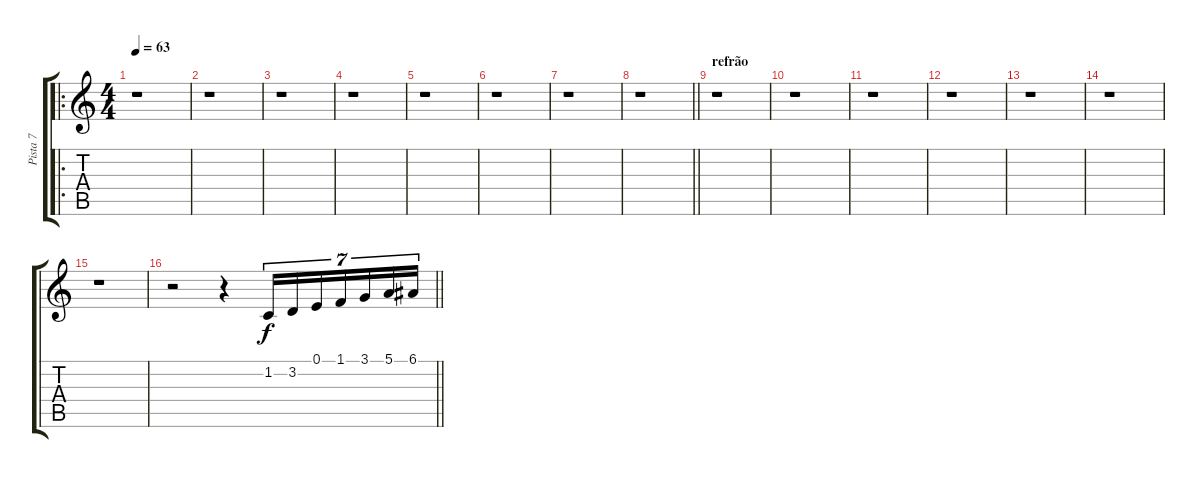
\track ("Pista 7" "Pista 7") {instrument acousticgrandpiano}
\staff {score tabs}
\tuning (E4 B3 G3 D3 A2 E2) {hide}
\ro
\ts (4 4)
\tempo 63
\clef g2
\ks c
r.1{dy f} |
r.1 |
r.1 |
r.1 |
r.1 |
r.1 |
r.1 |
\barLineRight lightlight
r.1 |
\section ("" "refrão")
r.1 |
r.1 |
r.1 |
r.1 |
r.1 |
r.1 |
r.1 |
\barLineRight lightlight
r.2 r.4 1.2.16{tu (7 4)} 3.2.16{tu (7 4)} 0.1.16{tu (7 4)} 1.1.16{tu (7 4)} 3.1.16{tu (7 4)} 5.1.16{tu (7 4)} 6.1.16{tu (7 4)}
